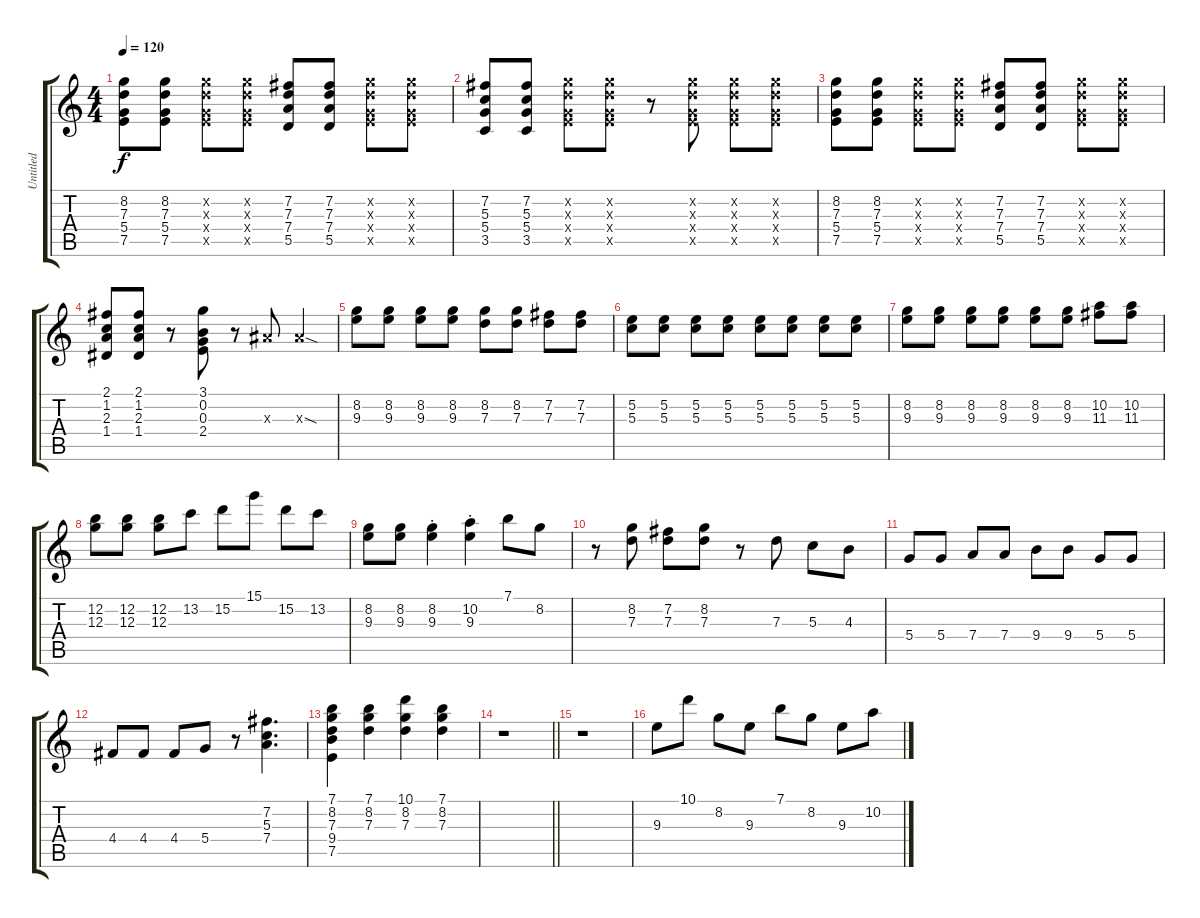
\track ("Untitled" "Untitled") {instrument acousticguitarnylon}
\staff {score tabs}
\tuning (E4 B3 G3 D3 A2 E2) {hide}
\ts (4 4)
\tempo 120
\clef g2
\ks c
(8.2 7.3 5.4 7.5).8{dy f} (8.2 7.3 5.4 7.5).8 (8.2{x} 7.3{x} 5.4{x} 7.5{x}).8 (8.2{x} 7.3{x} 5.4{x} 7.5{x}).8 (7.2 7.3 7.4 5.5).8 (7.2 7.3 7.4 5.5).8 (8.2{x} 7.3{x} 5.4{x} 7.5{x}).8 (8.2{x} 7.3{x} 5.4{x} 7.5{x}).8 |
(7.2 5.3 5.4 3.5).8 (7.2 5.3 5.4 3.5).8 (8.2{x} 7.3{x} 5.4{x} 7.5{x}).8 (8.2{x} 7.3{x} 5.4{x} 7.5{x}).8 r.8 (8.2{x} 7.3{x} 5.4{x} 7.5{x}).8 (8.2{x} 7.3{x} 5.4{x} 7.5{x}).8 (8.2{x} 7.3{x} 5.4{x} 7.5{x}).8 |
(8.2 7.3 5.4 7.5).8 (8.2 7.3 5.4 7.5).8 (8.2{x} 7.3{x} 5.4{x} 7.5{x}).8 (8.2{x} 7.3{x} 5.4{x} 7.5{x}).8 (7.2 7.3 7.4 5.5).8 (7.2 7.3 7.4 5.5).8 (8.2{x} 7.3{x} 5.4{x} 7.5{x}).8 (8.2{x} 7.3{x} 5.4{x} 7.5{x}).8 |
(2.1 1.2 2.3 1.4).8 (2.1 1.2 2.3 1.4).8 r.8 (3.1 0.2 0.3 2.4).8 r.8 3.3{x}.8 3.3{sod x}.4 |
(8.2 9.3).8 (8.2 9.3).8 (8.2 9.3).8 (8.2 9.3).8 (8.2 7.3).8 (8.2 7.3).8 (7.2 7.3).8 (7.2 7.3).8 |
(5.2 5.3).8 (5.2 5.3).8 (5.2 5.3).8 (5.2 5.3).8 (5.2 5.3).8 (5.2 5.3).8 (5.2 5.3).8 (5.2 5.3).8 |
(8.2 9.3).8 (8.2 9.3).8 (8.2 9.3).8 (8.2 9.3).8 (8.2 9.3).8 (8.2 9.3).8 (10.2 11.3).8 (10.2 11.3).8 |
(12.2 12.3).8 (12.2 12.3).8 (12.2 12.3).8 13.2.8 15.2.8 15.1.8 15.2.8 13.2.8 |
(8.2 9.3).8 (8.2 9.3).8 (8.2{st} 9.3{st}).4 (10.2{st} 9.3{st}).4 7.1.8 8.2.8 |
r.8 (8.2 7.3).8 (7.2 7.3).8 (8.2 7.3).8 r.8 7.3.8 5.3.8 4.3.8 |
5.4.8 5.4.8 7.4.8 7.4.8 9.4.8 9.4.8 5.4.8 5.4.8 |
4.4.8 4.4.8 4.4.8 5.4.8 r.8 (7.2 5.3 7.4).4{d} |
(7.1 8.2 7.3 9.4 7.5).4 (7.1 8.2 7.3).4 (10.1 8.2 7.3).4 (7.1 8.2 7.3).4 |
\barLineRight lightlight
r.1 |
r.1 |
9.3.8 10.1.8 8.2.8 9.3.8 7.1.8 8.2.8 9.3.8 10.2.8
